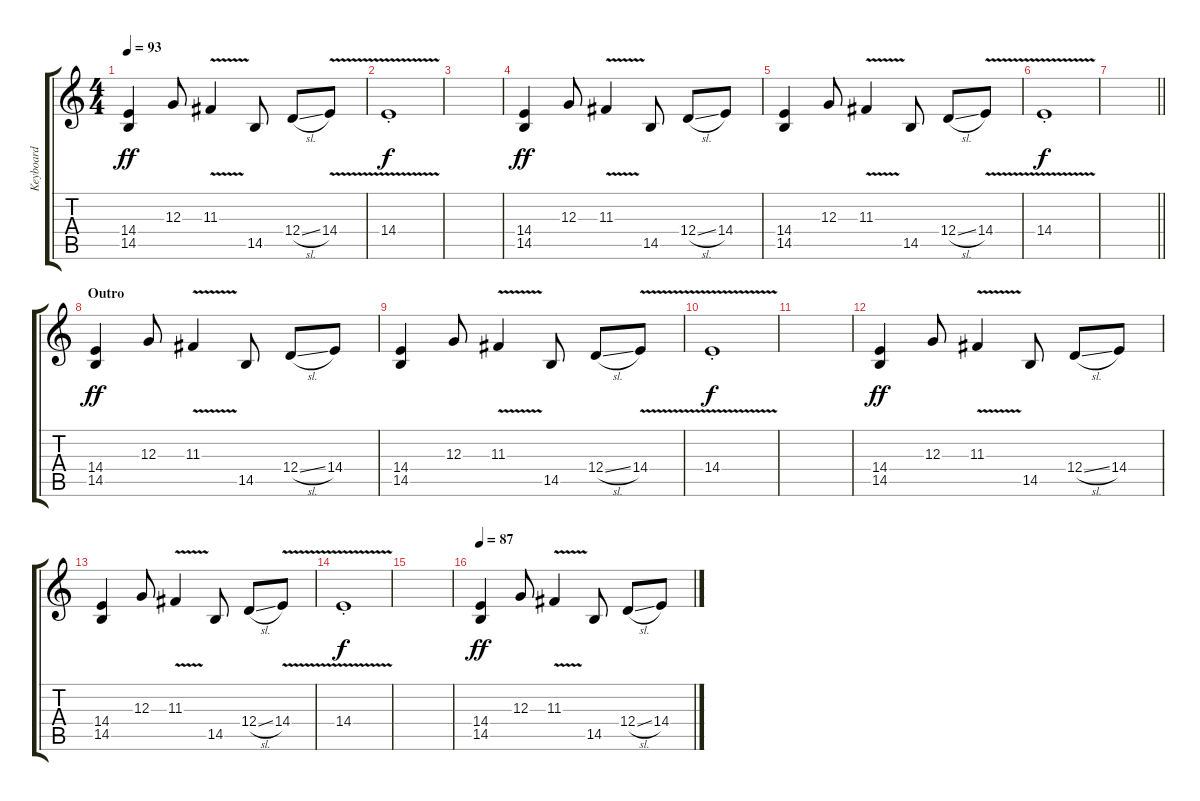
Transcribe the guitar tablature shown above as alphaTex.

\track ("Keyboard" "Keyboard") {instrument fx7echoes}
\staff {score tabs}
\tuning (E4 B3 G3 D3 A2 E2) {hide}
\ts (4 4)
\tempo 93
\clef g2
\ks c
(14.4 14.5).4{dy ff} 12.3.8 11.3{v}.4 14.5.8 12.4{sl}.8 14.4{v}.8 |
14.4{v st}.1{dy f} |
|
(14.4 14.5).4{dy ff} 12.3.8 11.3{v}.4 14.5.8 12.4{sl}.8 14.4.8 |
(14.4 14.5).4 12.3.8 11.3{v}.4 14.5.8 12.4{sl}.8 14.4{v}.8 |
14.4{v st}.1{dy f} |
\barLineRight lightlight
|
\section ("" "Outro")
(14.4 14.5).4{dy ff volume 12} 12.3.8 11.3{v}.4 14.5.8 12.4{sl}.8 14.4.8 |
(14.4 14.5).4 12.3.8 11.3{v}.4 14.5.8 12.4{sl}.8 14.4{v}.8 |
14.4{v st}.1{dy f} |
|
(14.4 14.5).4{dy ff volume 11} 12.3.8 11.3{v}.4 14.5.8 12.4{sl}.8 14.4.8 |
(14.4 14.5).4 12.3.8 11.3{v}.4 14.5.8 12.4{sl}.8 14.4{v}.8 |
14.4{v st}.1{dy f} |
|
\tempo 87
(14.4 14.5).4{dy ff volume 10} 12.3.8 11.3{v}.4 14.5.8 12.4{sl}.8 14.4.8
